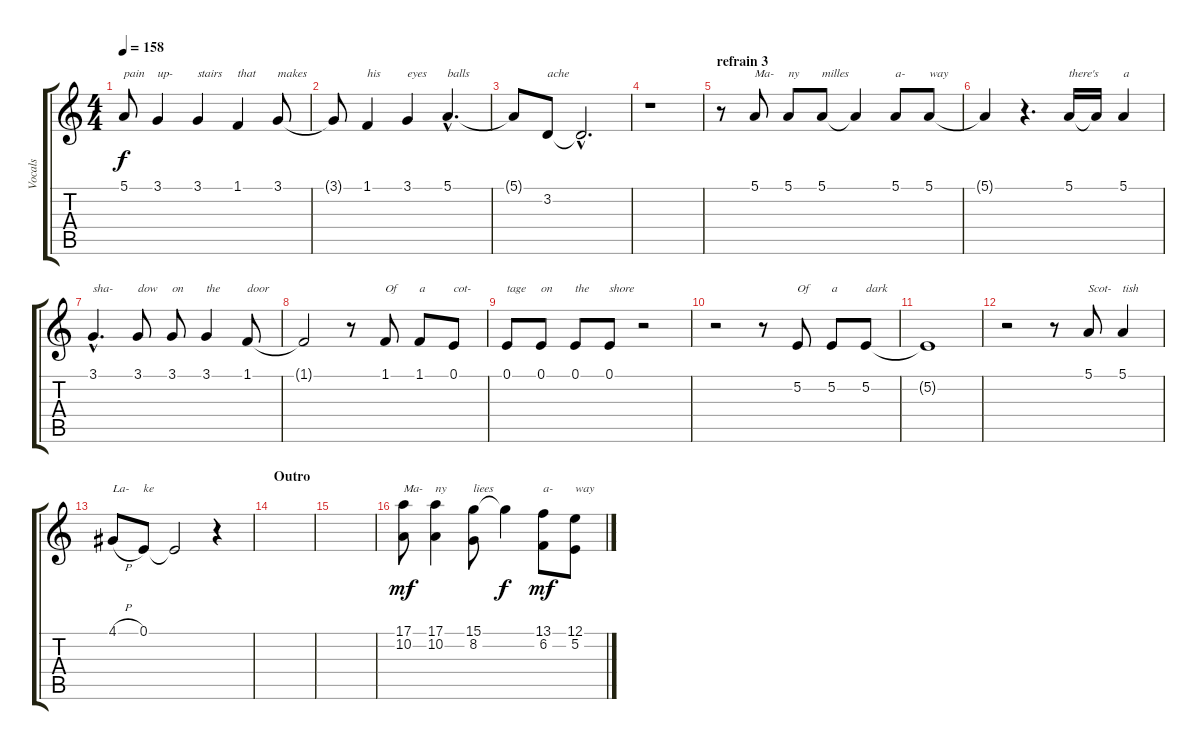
\track ("Vocals" "Vocals") {instrument clarinet}
\staff {score tabs}
\tuning (E4 B3 G3 D3 A2 E2) {hide}
\ts (4 4)
\tempo 158
\clef g2
\ks c
5.1.8{txt "pain" dy f} 3.1.4{txt "up-"} 3.1.4{txt "stairs"} 1.1.4{txt "that"} 3.1.8{txt "makes"} |
3.1{t}.8 1.1.4{txt "his"} 3.1.4{txt "eyes"} 5.1{hac}.4{d txt "balls"} |
5.1{t}.8 3.2.8{txt "ache"} 3.2{hac t}.2{d} |
r.1 |
\section ("" "refrain 3")
r.8 5.1.8{txt "Ma-"} 5.1.8{txt "ny"} 5.1.8{txt "milles"} 5.1{t}.4 5.1.8{txt "a-"} 5.1.8{txt "way"} |
5.1{t}.4 r.4{d} 5.1.16{txt "there's"} 5.1{t}.16 5.1.4{txt "a"} |
3.1{hac}.4{d txt "sha-"} 3.1.8{txt "dow"} 3.1.8{txt "on"} 3.1.4{txt "the"} 1.1.8{txt "door"} |
1.1{t}.2 r.8 1.1.8{txt "Of"} 1.1.8{txt "a"} 0.1.8{txt "cot-"} |
0.1.8{txt "tage"} 0.1.8{txt "on"} 0.1.8{txt "the"} 0.1.8{txt "shore"} r.2 |
r.2 r.8 5.2.8{txt "Of"} 5.2.8{txt "a"} 5.2.8{txt "dark"} |
5.2{t}.1 |
r.2 r.8 5.1.8{txt "Scot-"} 5.1.4{txt "tish"} |
4.1{h}.8{txt "La-"} 0.1.8{txt "ke"} 0.1{t}.2 r.4 |
\section ("" "Outro")
|
|
(17.1 10.2).8{txt "Ma-" dy mf} (17.1 10.2).4{txt "ny"} (15.1 8.2).8{txt "liees"} 15.1{t}.4{dy f} (13.1 6.2).8{txt "a-" dy mf} (12.1 5.2).8{txt "way"}
